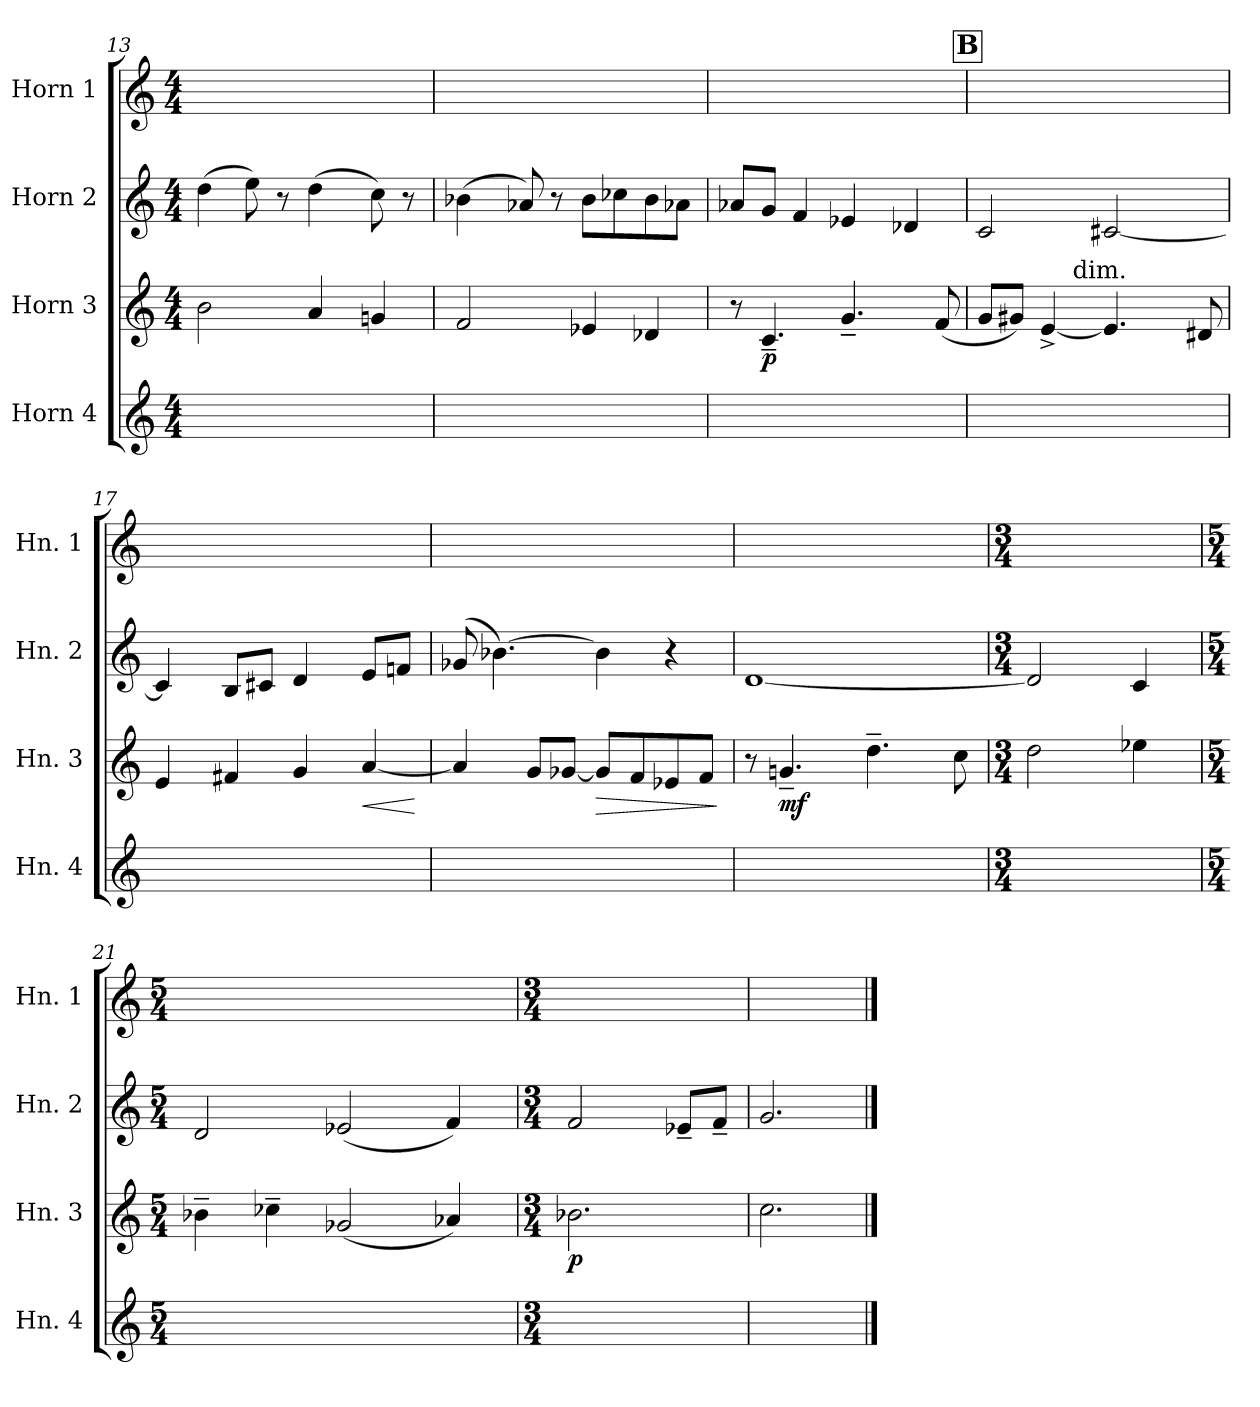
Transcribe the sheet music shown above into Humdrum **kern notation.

**kern	**kern	**dynam	**kern	**kern
*part4	*part3	*part3	*part2	*part1
*staff4	*staff3	*staff3	*staff2	*staff1
*I"Horn 4	*I"Horn 3	*	*I"Horn 2	*I"Horn 1
*I'Hn. 4	*I'Hn. 3	*	*I'Hn. 2	*I'Hn. 1
*clefG2	*clefG2	*	*clefG2	*clefG2
*ITrd4c7	*ITrd4c7	*	*ITrd4c7	*ITrd4c7
*k[b-]	*k[b-]	*	*k[b-]	*k[b-]
*M4/4	*M4/4	*	*M4/4	*M4/4
=13	=13	=13	=13	=13
4.ryy	2e	.	(4g	4.ryy
.	.	.	8a)	.
8ryy	.	.	8r	8ryy
8ryy	4d	.	(4g	8ryy
8ryy	.	.	.	8ryy
4ryy	4cn	.	8f)	4ryy
.	.	.	8r	.
=14	=14	=14	=14	=14
8ryy	2B-	.	(4e-X	4.ryy
8ryy	.	.	.	.
4ryy	.	.	8d-X)	.
.	.	.	8r	8ryy
4ryy	4A-X	.	8e-L	4.ryy
.	.	.	8f-X	.
4ryy	4G-X	.	8e-	.
.	.	.	8d-XJ	8ryy
=15	=15	=15	=15	=15
1ryy	8r	.	8d-XL	4ryy
.	4.F~	p	8cJ	.
.	.	.	4B-	4ryy
.	4.c~	.	4A-X	8ryy
.	.	.	.	4.ryy
.	.	.	4G-X	.
.	(8B-	.	.	.
!!LO:REH:place=s1:t=B
=16	=16	=16	=16	=16
*	*^	*	*	*
1ryy	8cL	4.ryy	.	2F	4.ryy
.	8c#XJ)	.	.	.	.
.	[4A^	.	.	.	.
!	!	!LO:TX:t=dim.	!	!	!
.	.	2ryy	.	.	8ryy
.	4.A]	.	.	[2F#X	8ryy
.	.	.	.	.	8ryy
.	.	.	.	.	4ryy
.	8G#X	8ryy	.	.	.
*	*v	*v	*	*	*
=17	=17	=17	=17	=17
1ryy	4A	.	4F#]	8ryy
.	.	.	.	8ryy
.	4Bn	.	8EL	4ryy
.	.	.	8F#XJ	.
.	4c	.	4G	8ryy
.	.	.	.	8ryy
!	!	!LO:HP:b	!	!
.	[4d	<	8AL	8ryy
.	.	.	8B-XJ	8ryy
.	.	[	.	.
=18	=18	=18	=18	=18
4ryy	4d]	.	(8c-X	4.ryy
.	.	.	[4.e-X)	.
4ryy	8cL	.	.	.
.	[8c-XJ	.	.	8ryy
!	!	!LO:HP:b	!	!
4.ryy	8c-L]	>	4e-]	4ryy
.	8B-	.	.	.
.	8A-X	.	4r	8ryy
8ryy	8B-J	.	.	8ryy
.	.	]	.	.
=19	=19	=19	=19	=19
2ryy	8r	.	[1G	4.ryy
.	4.cn~	mf	.	.
.	.	.	.	8ryy
4ryy	4.g~	.	.	4.ryy
4ryy	.	.	.	.
.	8f	.	.	8ryy
=20	=20	=20	=20	=20
*M3/4	*M3/4	*	*M3/4	*M3/4
4ryy	2g	.	2G]	2ryy
4ryy	.	.	.	.
4ryy	4a-X	.	4F	8ryy
.	.	.	.	8ryy
=21	=21	=21	=21	=21
*M5/4	*M5/4	*	*M5/4	*M5/4
8ryy	4e-X~	.	2G	4.ryy
8ryy	.	.	.	.
4ryy	4f-X~	.	.	.
.	.	.	.	8ryy
4ryy	(2c-X	.	(2A-X	4ryy
2ryy	.	.	.	4.ryy
.	4d-X)	.	4B-)	.
.	.	.	.	8ryy
=22	=22	=22	=22	=22
*M3/4	*M3/4	*	*M3/4	*M3/4
4ryy	2.e-X	p	2B-	4ryy
2ryy	.	.	.	2ryy
.	.	.	8A-X~L	.
.	.	.	8B-~J	.
=23	=23	=23	=23	=23
2.ryy	2.f	.	2.c	2.ryy
==	==	==	==	==
*-	*-	*-	*-	*-
